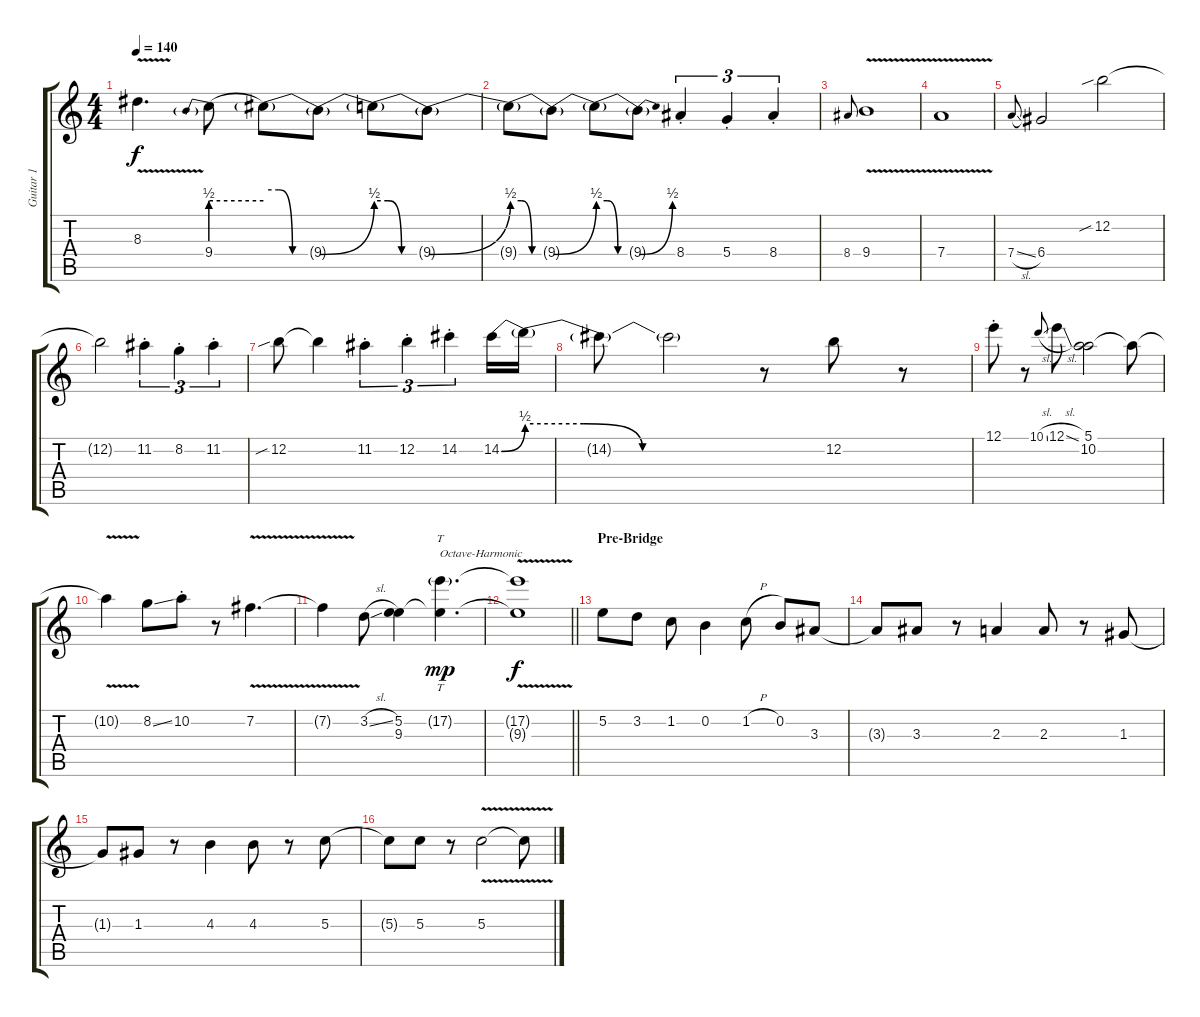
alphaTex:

\track ("Guitar 1" "Guitar 1") {instrument overdrivenguitar}
\staff {score tabs}
\tuning (E4 B3 G3 D3 A2 E2) {hide}
\ts (4 4)
\tempo 140
\clef g2
\ks c
8.3{v t}.4{d dy f} 9.4{be (prebend 0 2 60 2)}.8 9.4{be (custom 0 4 15 4 30 0 60 0) t}.8 9.4{be (bend 0 0 60 2) t}.8 9.4{be (custom 0 2 15 2 30 0 60 0) t}.8 9.4{be (bend 0 0 60 2) t}.8 |
9.4{be (custom 0 2 15 2 30 0 60 0) t}.8 9.4{be (bend 0 0 60 2) t}.8 9.4{be (custom 0 2 15 2 30 0 60 0) t}.8 9.4{be (bend 0 0 60 2) t}.8 8.4{st}.4{tu (3 2)} 5.4{st}.4{tu (3 2)} 8.4{st}.4{tu (3 2)} |
8.4.8{gr onbeat} 9.4{v}.1 |
7.4{v}.1 |
7.4{sl}.8{gr onbeat} 6.4.2 12.2{sib}.2 |
12.2{t}.2 11.2{st}.4{tu (3 2)} 8.2{st}.4{tu (3 2)} 11.2{st}.4{tu (3 2)} |
12.2{sib}.8 12.2{t}.4 11.2{st}.4{tu (3 2)} 12.2{st}.4{tu (3 2)} 14.2{st}.4{tu (3 2)} 14.2{be (bend 0 0 60 2)}.16 14.2{be (custom 0 2 15 2 30 0 60 0) t}.16 |
14.2{t}.8 14.2{t}.2 r.8 12.2.8 r.8 |
12.1{st}.8 r.8 10.1{sl}.8{gr onbeat} 12.1{sl}.8 (5.1 10.2).2 10.2{t}.8 |
10.2{v t}.4 8.2{ss}.8 10.2{st}.8 r.8 7.2{v}.4{d} |
7.2{t}.4 3.2{sl}.8 (5.2 9.3).4 (17.2{g} 9.3{t}).4{tt d txt "Octave-Harmonic" dy mp} |
\barLineRight lightlight
(17.2{v t} 9.3{t}).1{dy f} |
\section ("" "Pre-Bridge")
5.2.8 3.2.8 1.2.8 0.2.4 1.2{h}.8 0.2.8 3.3.8 |
3.3{t}.8 3.3.8 r.8 2.3.4 2.3.8 r.8 1.3.8 |
1.3{t}.8 1.3.8 r.8 4.3.4 4.3.8 r.8 5.3.8 |
5.3{t}.8 5.3.8 r.8 5.3{v}.2 5.3{t}.8
